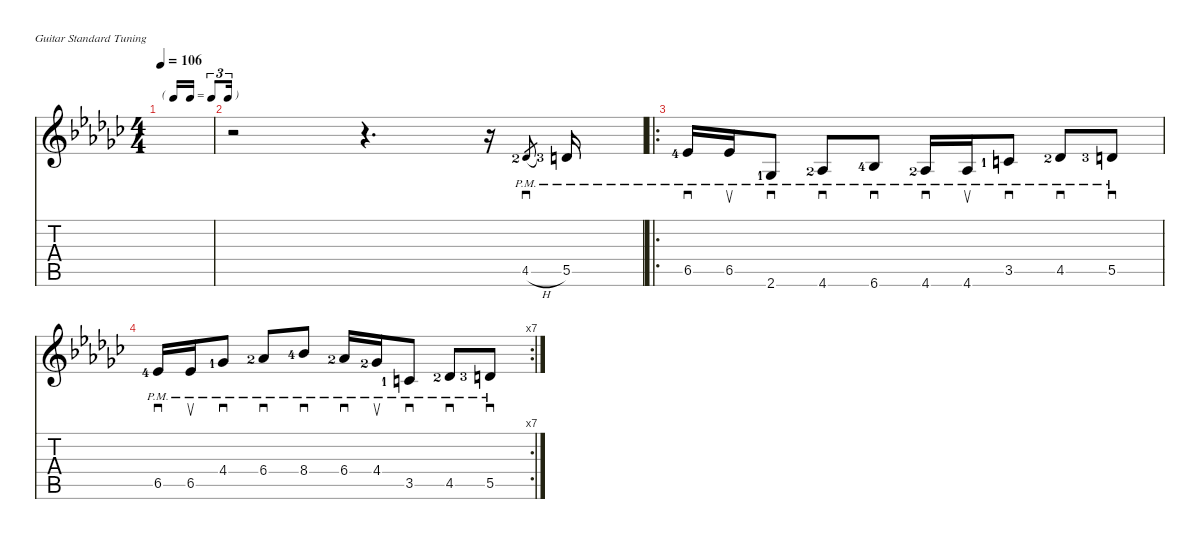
\defaultSystemsLayout 4
\hideDynamics
\bracketExtendMode nobrackets
\singleTrackTrackNamePolicy hidden
\multiTrackTrackNamePolicy hidden
\firstSystemTrackNameOrientation horizontal
\otherSystemsTrackNameOrientation horizontal
\track ("Gtr. clean" "E-Gt") {instrument electricguitarclean}
\staff {score tabs}
\tuning (E4 B3 G3 D3 A2 E2)
\ts (4 4)
\tf triplet16th
\tempo 106
\clef g2
\ks ebminor
|
r.2 r.4{d} r.16 4.5{h pm lf 3}.8{sd gr} 5.5{pm lf 4}.16 |
\ro
6.5{pm lf 5}.16{sd} 6.5{pm}.16{su} 2.6{pm lf 2}.8{sd} 4.6{pm lf 3}.8{sd} 6.6{pm lf 5}.8{sd} 4.6{pm lf 3}.16{sd} 4.6{pm}.16{su} 3.5{pm lf 2}.8{sd} 4.5{pm lf 3}.8{sd} 5.5{pm lf 4}.8{sd} |
\rc 7
6.5{pm lf 5}.16{sd} 6.5{pm}.16{su} 4.4{pm lf 2}.8{sd} 6.4{pm lf 3}.8{sd} 8.4{pm lf 5}.8{sd} 6.4{pm lf 3}.16{sd} 4.4{pm lf 3}.16{su} 3.5{pm lf 2}.8{sd} 4.5{pm lf 3}.8{sd} 5.5{pm lf 4}.8{sd}
